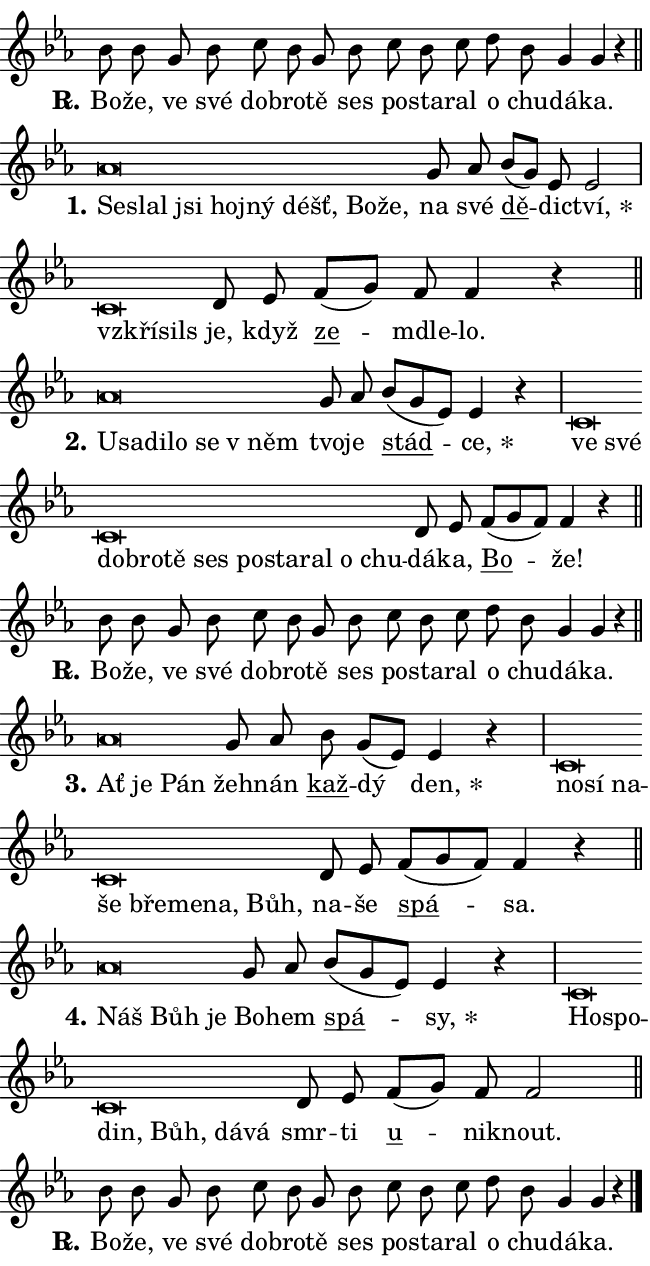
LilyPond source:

\version "2.24.0"
\header { tagline = "" }
\paper {
  indent = 0\cm
  top-margin = 0\cm
  right-margin = 0.13\cm % to fit lyric hyphens
  bottom-margin = 0\cm
  left-margin = 0\cm
  paper-width = 11\cm
  page-breaking = #ly:one-page-breaking
  system-system-spacing.basic-distance = #11
  score-system-spacing.basic-distance = #11
  ragged-last = ##f
}


%% Author: Thomas Morley
%% https://lists.gnu.org/archive/html/lilypond-user/2020-05/msg00002.html
#(define (line-position grob)
"Returns position of @var[grob} in current system:
   @code{'start}, if at first time-step
   @code{'end}, if at last time-step
   @code{'middle} otherwise
"
  (let* ((col (ly:item-get-column grob))
         (ln (ly:grob-object col 'left-neighbor))
         (rn (ly:grob-object col 'right-neighbor))
         (col-to-check-left (if (ly:grob? ln) ln col))
         (col-to-check-right (if (ly:grob? rn) rn col))
         (break-dir-left
           (and
             (ly:grob-property col-to-check-left 'non-musical #f)
             (ly:item-break-dir col-to-check-left)))
         (break-dir-right
           (and
             (ly:grob-property col-to-check-right 'non-musical #f)
             (ly:item-break-dir col-to-check-right))))
        (cond ((eqv? 1 break-dir-left) 'start)
              ((eqv? -1 break-dir-right) 'end)
              (else 'middle))))

#(define (tranparent-at-line-position vctor)
  (lambda (grob)
  "Relying on @code{line-position} select the relevant enry from @var{vctor}.
Used to determine transparency,"
    (case (line-position grob)
      ((end) (not (vector-ref vctor 0)))
      ((middle) (not (vector-ref vctor 1)))
      ((start) (not (vector-ref vctor 2))))))

noteHeadBreakVisibility =
#(define-music-function (break-visibility)(vector?)
"Makes @code{NoteHead}s transparent relying on @var{break-visibility}"
#{
  \override NoteHead.transparent =
    #(tranparent-at-line-position break-visibility)
#})

#(define delete-ledgers-for-transparent-note-heads
  (lambda (grob)
    "Reads whether a @code{NoteHead} is transparent.
If so this @code{NoteHead} is removed from @code{'note-heads} from
@var{grob}, which is supposed to be @code{LedgerLineSpanner}.
As a result ledgers are not printed for this @code{NoteHead}"
    (let* ((nhds-array (ly:grob-object grob 'note-heads))
           (nhds-list
             (if (ly:grob-array? nhds-array)
                 (ly:grob-array->list nhds-array)
                 '()))
           ;; Relies on the transparent-property being done before
           ;; Staff.LedgerLineSpanner.after-line-breaking is executed.
           ;; This is fragile ...
           (to-keep
             (remove
               (lambda (nhd)
                 (ly:grob-property nhd 'transparent #f))
               nhds-list)))
      ;; TODO find a better method to iterate over grob-arrays, similiar
      ;; to filter/remove etc for lists
      ;; For now rebuilt from scratch
      (set! (ly:grob-object grob 'note-heads)  '())
      (for-each
        (lambda (nhd)
          (ly:pointer-group-interface::add-grob grob 'note-heads nhd))
        to-keep))))

squashNotes = {
  \override NoteHead.X-extent = #'(-0.2 . 0.2)
  \override NoteHead.Y-extent = #'(-0.75 . 0)
  \override NoteHead.stencil =
    #(lambda (grob)
       (let ((pos (ly:grob-property grob 'staff-position)))
         (begin
           (if (< pos -7) (display "ERROR: Lower brevis then expected\n") (display ""))
           (if (<= pos -6) ly:text-interface::print ly:note-head::print))))
}
unSquashNotes = {
  \revert NoteHead.X-extent
  \revert NoteHead.Y-extent
  \revert NoteHead.stencil
}

hideNotes = \noteHeadBreakVisibility #begin-of-line-visible
unHideNotes = \noteHeadBreakVisibility #all-visible

% work-around for resetting accidentals
% https://lilypond.org/doc/v2.23/Documentation/notation/displaying-rhythms#unmetered-music
cadenzaMeasure = {
  \cadenzaOff
  \partial 1024 s1024
  \cadenzaOn
}

#(define-markup-command (accent layout props text) (markup?)
  "Underline accented syllable"
  (interpret-markup layout props
    #{\markup \override #'(offset . 4.3) \underline { #text }#}))

responsum = \markup \concat {
  "R" \hspace #-1.05 \path #0.1 #'((moveto 0 0.07) (lineto 0.9 0.8)) \hspace #0.05 "."
}

spaceSize = #0.6828661417322834 % exact space size for TeX Gyre Schola

\layout {
  \context {
    \Staff
    \remove "Time_signature_engraver"
    \override LedgerLineSpanner.after-line-breaking = #delete-ledgers-for-transparent-note-heads
  }
  \context {
    \Lyrics {
      \override LyricSpace.minimum-distance = \spaceSize
      \override LyricText.font-name = #"TeX Gyre Schola"
      \override LyricText.font-size = 1
      \override StanzaNumber.font-name = #"TeX Gyre Schola Bold"
      \override StanzaNumber.font-size = 1
    }
  }
  \context {
    \Score 
    \override NoteHead.text =
      #(lambda (grob) 
        (let ((pos (ly:grob-property grob 'staff-position)))
          #{\markup {
            \combine
              \halign #-0.55 \raise #(if (= pos -6) 0 0.5) \override #'(thickness . 2) \draw-line #'(3.2 . 0)
              \musicglyph "noteheads.sM1"
          }#}))
  }
}

% magnetic-lyrics.ily
%
%   written by
%     Jean Abou Samra <jean@abou-samra.fr>
%     Werner Lemberg <wl@gnu.org>
%
%   adapted by
%     Jiri Hon <jiri.hon@gmail.com>
%
% Version 2022-Apr-15

% https://www.mail-archive.com/lilypond-user@gnu.org/msg149350.html

#(define (Left_hyphen_pointer_engraver context)
   "Collect syllable-hyphen-syllable occurrences in lyrics and store
them in properties.  This engraver only looks to the left.  For
example, if the lyrics input is @code{foo -- bar}, it does the
following.

@itemize @bullet
@item
Set the @code{text} property of the @code{LyricHyphen} grob between
@q{foo} and @q{bar} to @code{foo}.

@item
Set the @code{left-hyphen} property of the @code{LyricText} grob with
text @q{foo} to the @code{LyricHyphen} grob between @q{foo} and
@q{bar}.
@end itemize

Use this auxiliary engraver in combination with the
@code{lyric-@/text::@/apply-@/magnetic-@/offset!} hook."
   (let ((hyphen #f)
         (text #f))
     (make-engraver
      (acknowledgers
       ((lyric-syllable-interface engraver grob source-engraver)
        (set! text grob)))
      (end-acknowledgers
       ((lyric-hyphen-interface engraver grob source-engraver)
        ;(when (not (grob::has-interface grob 'lyric-space-interface))
          (set! hyphen grob)));)
      ((stop-translation-timestep engraver)
       (when (and text hyphen)
         (ly:grob-set-object! text 'left-hyphen hyphen))
       (set! text #f)
       (set! hyphen #f)))))

#(define (lyric-text::apply-magnetic-offset! grob)
   "If the space between two syllables is less than the value in
property @code{LyricText@/.details@/.squash-threshold}, move the right
syllable to the left so that it gets concatenated with the left
syllable.

Use this function as a hook for
@code{LyricText@/.after-@/line-@/breaking} if the
@code{Left_@/hyphen_@/pointer_@/engraver} is active."
   (let ((hyphen (ly:grob-object grob 'left-hyphen #f)))
     (when hyphen
       (let ((left-text (ly:spanner-bound hyphen LEFT)))
         (when (grob::has-interface left-text 'lyric-syllable-interface)
           (let* ((common (ly:grob-common-refpoint grob left-text X))
                  (this-x-ext (ly:grob-extent grob common X))
                  (left-x-ext
                   (begin
                     ;; Trigger magnetism for left-text.
                     (ly:grob-property left-text 'after-line-breaking)
                     (ly:grob-extent left-text common X)))
                  ;; `delta` is the gap width between two syllables.
                  (delta (- (interval-start this-x-ext)
                            (interval-end left-x-ext)))
                  (details (ly:grob-property grob 'details))
                  (threshold (assoc-get 'squash-threshold details 0.2)))
             (when (< delta threshold)
               (let* (;; We have to manipulate the input text so that
                      ;; ligatures crossing syllable boundaries are not
                      ;; disabled.  For languages based on the Latin
                      ;; script this is essentially a beautification.
                      ;; However, for non-Western scripts it can be a
                      ;; necessity.
                      (lt (ly:grob-property left-text 'text))
                      (rt (ly:grob-property grob 'text))
                      (is-space (grob::has-interface hyphen 'lyric-space-interface))
                      (space (if is-space " " ""))
                      (extra-delta (if is-space spaceSize 0))
                      ;; Append new syllable.
                      (ltrt-space (if (and (string? lt) (string? rt))
                                (string-append lt space rt)
                                (make-concat-markup (list lt space rt))))
                      ;; Right-align `ltrt` to the right side.
                      (ltrt-space-markup (grob-interpret-markup
                               grob
                               (make-translate-markup
                                (cons (interval-length this-x-ext) 0)
                                (make-right-align-markup ltrt-space)))))
                 (begin
                   ;; Don't print `left-text`.
                   (ly:grob-set-property! left-text 'stencil #f)
                   ;; Set text and stencil (which holds all collected
                   ;; syllables so far) and shift it to the left.
                   (ly:grob-set-property! grob 'text ltrt-space)
                   (ly:grob-set-property! grob 'stencil ltrt-space-markup)
                   (ly:grob-translate-axis! grob (- (- delta extra-delta)) X))))))))))


#(define (lyric-hyphen::displace-bounds-first grob)
   ;; Make very sure this callback isn't triggered too early.
   (let ((left (ly:spanner-bound grob LEFT))
         (right (ly:spanner-bound grob RIGHT)))
     (ly:grob-property left 'after-line-breaking)
     (ly:grob-property right 'after-line-breaking)
     (ly:lyric-hyphen::print grob)))

squashThreshold = #0.4

\layout {
  \context {
    \Lyrics
    \consists #Left_hyphen_pointer_engraver
    \override LyricText.after-line-breaking =
      #lyric-text::apply-magnetic-offset!
    \override LyricHyphen.stencil = #lyric-hyphen::displace-bounds-first
    \override LyricText.details.squash-threshold = \squashThreshold
    \override LyricHyphen.minimum-distance = 0
    \override LyricHyphen.minimum-length = \squashThreshold
  }
}

squashText = \override LyricText.details.squash-threshold = 9999
unSquashText = \override LyricText.details.squash-threshold = \squashThreshold

leftText = \override LyricText.self-alignment-X = #LEFT
unLeftText = \revert LyricText.self-alignment-X

starOffset = #(lambda (grob) 
                (let ((x_offset (ly:self-alignment-interface::aligned-on-x-parent grob)))
                  (if (= x_offset 0) 0 (+ x_offset 1.2))))

star = #(define-music-function (syllable)(string?)
"Append star separator at the end of a syllable"
#{
  \once \override LyricText.X-offset = #starOffset
  \lyricmode { \markup {
    #syllable
    \override #'((font-name . "TeX Gyre Schola Bold")) \hspace #0.2 \lower #0.65 \larger "*"
  } }
#})

starAccent = #(define-music-function (syllable)(string?)
"Append star separator at the end of a syllable and make accent"
#{
  \once \override LyricText.X-offset = #starOffset
  \lyricmode { \markup {
    \accent #syllable
    \override #'((font-name . "TeX Gyre Schola Bold")) \hspace #0.2 \lower #0.65 \larger "*"
  } }
#})

breath = #(define-music-function (syllable)(string?)
"Append breathing indicator at the end of a syllable"
#{
  \lyricmode { \markup { #syllable "+" } }
#})

optionalBreath = #(define-music-function (syllable)(string?)
"Append optional breathing indicator at the end of a syllable"
#{
  \lyricmode { \markup { #syllable "(+)" } }
#})


\score {
    <<
        \new Voice = "melody" { \cadenzaOn \key es \major \relative { bes'8 bes g bes c bes g bes \bar "" c bes c \bar "" d bes g4 g r \cadenzaMeasure \bar "||" \break } }
        \new Lyrics \lyricsto "melody" { \lyricmode { \set stanza = \responsum
Bo -- že, ve své dob -- ro -- tě ses po -- sta -- ral o chu -- dá -- ka. } }
    >>
    \layout {}
}

\score {
    <<
        \new Voice = "melody" { \cadenzaOn \key es \major \relative { \squashNotes as'\breve*1/16 \hideNotes \breve*1/16 \bar "" \breve*1/16 \bar "" \breve*1/16 \bar "" \breve*1/16 \bar "" \breve*1/16 \bar "" \breve*1/16 \breve*1/16 \bar "" \unHideNotes \unSquashNotes g8 as \bar "" bes[( g)] es es2 \cadenzaMeasure \bar "|" \squashNotes c\breve*1/16 \hideNotes \breve*1/16 \bar "" \unHideNotes \unSquashNotes d8 es \bar "" f[( g)] f f4 r \cadenzaMeasure \bar "||" \break } }
        \new Lyrics \lyricsto "melody" { \lyricmode { \set stanza = "1."
\leftText Se -- \squashText slal jsi hoj -- ný déšť, Bo -- že, \unLeftText \unSquashText na své \markup \accent dě -- dic -- \star tví, \leftText vzkří -- \squashText sils \unLeftText \unSquashText je, když \markup \accent ze -- mdle -- lo. } }
    >>
    \layout {}
}

\score {
    <<
        \new Voice = "melody" { \cadenzaOn \key es \major \relative { \squashNotes as'\breve*1/16 \hideNotes \breve*1/16 \bar "" \breve*1/16 \bar "" \breve*1/16 \bar "" \breve*1/16 \breve*1/16 \bar "" \unHideNotes \unSquashNotes g8 as \bar "" bes[( g es)] es4 r \cadenzaMeasure \bar "|" \squashNotes c\breve*1/16 \hideNotes \breve*1/16 \bar "" \breve*1/16 \bar "" \breve*1/16 \bar "" \breve*1/16 \bar "" \breve*1/16 \bar "" \breve*1/16 \bar "" \breve*1/16 \bar "" \breve*1/16 \bar "" \breve*1/16 \breve*1/16 \bar "" \unHideNotes \unSquashNotes d8 es \bar "" f[( g f)] f4 r \cadenzaMeasure \bar "||" \break } }
        \new Lyrics \lyricsto "melody" { \lyricmode { \set stanza = "2."
\leftText U -- \squashText sa -- di -- lo se "v něm" \unLeftText \unSquashText tvo -- je \markup \accent stád -- \star ce, \leftText ve \squashText své dob -- ro -- tě ses po -- sta -- ral o chu -- \unLeftText \unSquashText dá -- ka, \markup \accent Bo -- že! } }
    >>
    \layout {}
}

\score {
    <<
        \new Voice = "melody" { \cadenzaOn \key es \major \relative { bes'8 bes g bes c bes g bes \bar "" c bes c \bar "" d bes g4 g r \cadenzaMeasure \bar "||" \break } }
        \new Lyrics \lyricsto "melody" { \lyricmode { \set stanza = \responsum
Bo -- že, ve své dob -- ro -- tě ses po -- sta -- ral o chu -- dá -- ka. } }
    >>
    \layout {}
}

\score {
    <<
        \new Voice = "melody" { \cadenzaOn \key es \major \relative { \squashNotes as'\breve*1/16 \hideNotes \breve*1/16 \breve*1/16 \bar "" \unHideNotes \unSquashNotes g8 as \bar "" bes g[( es)] es4 r \cadenzaMeasure \bar "|" \squashNotes c\breve*1/16 \hideNotes \breve*1/16 \bar "" \breve*1/16 \bar "" \breve*1/16 \bar "" \breve*1/16 \bar "" \breve*1/16 \bar "" \breve*1/16 \breve*1/16 \bar "" \unHideNotes \unSquashNotes d8 es \bar "" f[( g f)] f4 r \cadenzaMeasure \bar "||" \break } }
        \new Lyrics \lyricsto "melody" { \lyricmode { \set stanza = "3."
\leftText Ať \squashText je Pán \unLeftText \unSquashText žeh -- nán \markup \accent kaž -- dý \star den, \leftText no -- \squashText sí na -- še bře -- me -- na, Bůh, \unLeftText \unSquashText na -- še \markup \accent spá -- sa. } }
    >>
    \layout {}
}

\score {
    <<
        \new Voice = "melody" { \cadenzaOn \key es \major \relative { \squashNotes as'\breve*1/16 \hideNotes \breve*1/16 \breve*1/16 \bar "" \unHideNotes \unSquashNotes g8 as \bar "" bes[( g es)] es4 r \cadenzaMeasure \bar "|" \squashNotes c\breve*1/16 \hideNotes \breve*1/16 \bar "" \breve*1/16 \bar "" \breve*1/16 \bar "" \breve*1/16 \breve*1/16 \bar "" \unHideNotes \unSquashNotes d8 es \bar "" f[( g)] f f2 \cadenzaMeasure \bar "||" \break } }
        \new Lyrics \lyricsto "melody" { \lyricmode { \set stanza = "4."
\leftText Náš \squashText Bůh je \unLeftText \unSquashText Bo -- hem \markup \accent spá -- \star sy, \leftText Ho -- \squashText spo -- din, Bůh, dá -- vá \unLeftText \unSquashText smr -- ti \markup \accent u -- nik -- nout. } }
    >>
    \layout {}
}

\score {
    <<
        \new Voice = "melody" { \cadenzaOn \key es \major \relative { bes'8 bes g bes c bes g bes \bar "" c bes c \bar "" d bes g4 g r \cadenzaMeasure \bar "||" \break } \bar "|." }
        \new Lyrics \lyricsto "melody" { \lyricmode { \set stanza = \responsum
Bo -- že, ve své dob -- ro -- tě ses po -- sta -- ral o chu -- dá -- ka. } }
    >>
    \layout {}
}
